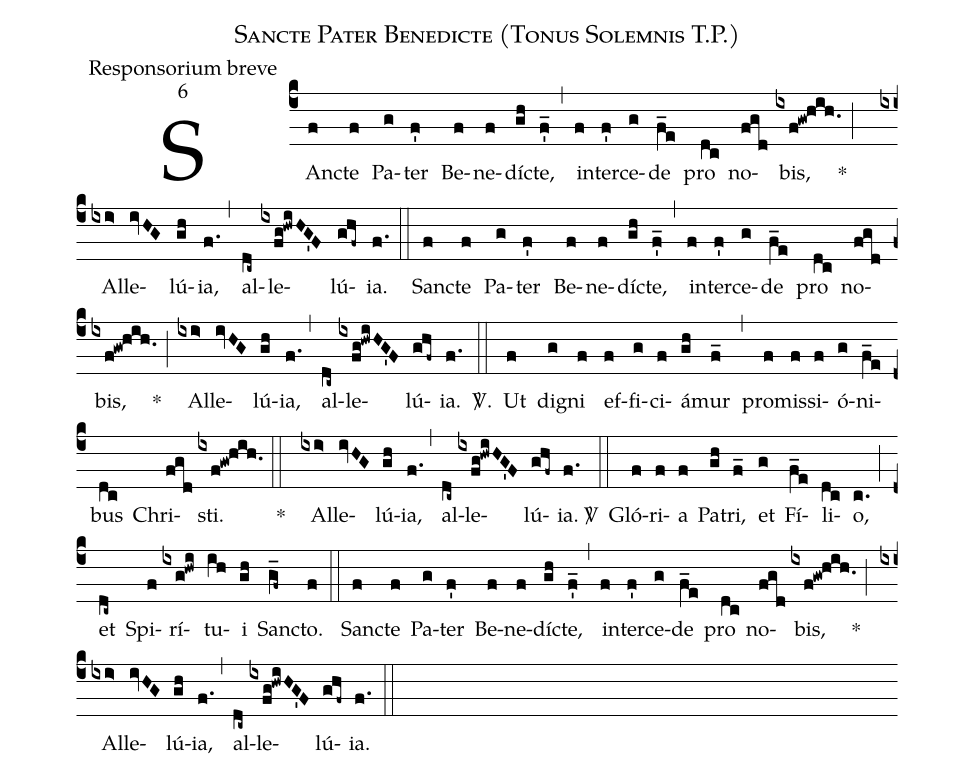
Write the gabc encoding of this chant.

name:Sancte Pater Benedicte (Tonus Solemnis T.P.);
office-part:Responsorium breve;
mode:6;
%%
(c4) SAnc(f)te(f) Pa(g)ter(f') Be(f)ne(f)díc(gh)te,(f'_) (,)  in(f)ter(f')ce(g)de(f_e) pro(dc) no(fgd)bis,(ixf!gw!hih.) *(;) Al(ixi>)le(ivHG)lú(gh)ia,(f.) (,) al(dc~)le(ixfg!hwiHG'F)lú(ghf~)ia.(f.) (::)
Sanc(f)te(f) Pa(g)ter(f') Be(f)ne(f)díc(gh)te,(f'_) (,)  in(f)ter(f')ce(g)de(f_e) pro(dc) no(fgd)bis,(ixf!gw!hih.) *(;) Al(ixi>)le(ivHG)lú(gh)ia,(f.) (,) al(dc~)le(ixfg!hwiHG'F)lú(ghf~)ia.(f.)
<sp>V/</sp>.(::) Ut(f) di(g)gni(f) ef(f)fi(g)ci(f)á(gh)mur(f_) (,) pro(f)mis(f)si(f)ó(g)ni(f_e)bus(dc) Chri(fgd)sti.(ixf!gw!hih.) (::)
*() Al(ixi>)le(ivHG)lú(gh)ia,(f.) (,) al(dc~)le(ixfg!hwiHG'F)lú(ghf~)ia.(f.)
 <sp>V/</sp> (::)Gló(f)ri(f)a(f) Pa(gh)tri,(f_) et(g) Fí(f_e)li(dc)o,(c.) (;) et(dc~) Spi(f)rí(ixg!hwi)tu(ih)i(gh) San(g_f~)cto.(f) (::)
Sanc(f)te(f) Pa(g)ter(f') Be(f)ne(f)díc(gh)te,(f'_) (,)  in(f)ter(f')ce(g)de(f_e) pro(dc) no(fgd)bis,(ixf!gw!hih.) *(;) Al(ixi>)le(ivHG)lú(gh)ia,(f.) (,) al(dc~)le(ixfg!hwiHG'F)lú(ghf~)ia.(f.) (::)
